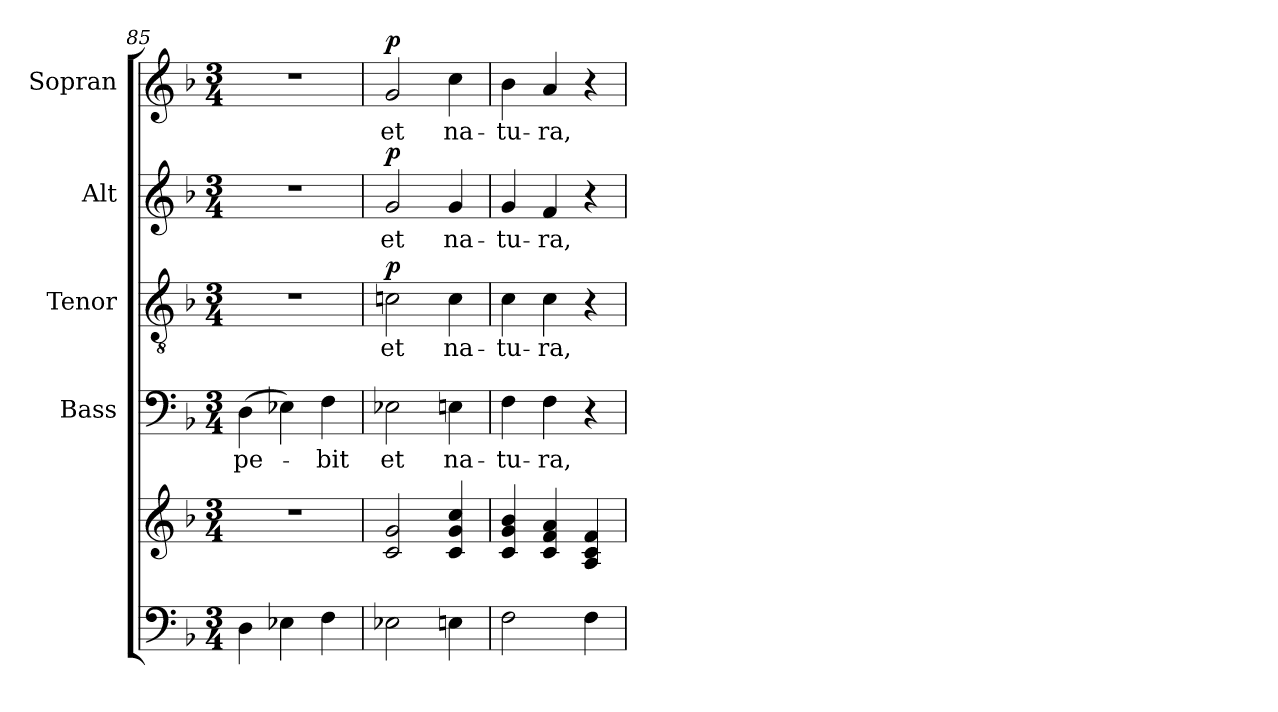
**kern	**kern	**kern	**text	**kern	**text	**dynam	**kern	**text	**dynam	**kern	**text	**dynam
*part5	*part5	*part4	*part4	*part3	*part3	*part3	*part2	*part2	*part2	*part1	*part1	*part1
*staff6	*staff5	*staff4	*staff4	*staff3	*staff3	*staff3	*staff2	*staff2	*staff2	*staff1	*staff1	*staff1
*	*	*I"Bass	*	*I"Tenor	*	*	*I"Alt	*	*	*I"Sopran	*	*
*	*	*I'B.	*	*I'T.	*	*	*I'A.	*	*	*I'S.	*	*
*clefF4	*clefG2	*clefF4	*	*clefGv2	*	*	*clefG2	*	*	*clefG2	*	*
*k[b-]	*k[b-]	*k[b-]	*	*k[b-]	*	*	*k[b-]	*	*	*k[b-]	*	*
*F:	*F:	*F:	*	*F:	*	*	*F:	*	*	*F:	*	*
*M3/4	*M3/4	*M3/4	*	*M3/4	*	*	*M3/4	*	*	*M3/4	*	*
=85	=85	=85	=85	=85	=85	=85	=85	=85	=85	=85	=85	=85
!	!	!	!LO:LY:b	!	!	!	!	!	!	!	!	!
4D\	2.r	(>4D\	-pe-	2.r	.	.	2.r	.	.	2.r	.	.
4E-X\	.	4E-X\)	.	.	.	.	.	.	.	.	.	.
!	!	!	!LO:LY:b	!	!	!	!	!	!	!	!	!
4F\	.	4F\	-bit	.	.	.	.	.	.	.	.	.
!!LO:LB:g=z
=86	=86	=86	=86	=86	=86	=86	=86	=86	=86	=86	=86	=86
!	!	!	!LO:LY:b	!	!LO:LY:b	!LO:DY:a	!	!LO:LY:b	!LO:DY:a	!	!LO:LY:b	!LO:DY:a
2E-X\	2c/ 2g/	2E-X\	et	2cn\	et	p	2g/	et	p	2g/	et	p
!	!	!	!LO:LY:b	!	!LO:LY:b	!	!	!LO:LY:b	!	!	!LO:LY:b	!
4En\	4c/ 4g/ 4cc/	4En\	na-	4c\	na-	.	4g/	na-	.	4cc\	na-	.
=87	=87	=87	=87	=87	=87	=87	=87	=87	=87	=87	=87	=87
!	!	!	!LO:LY:b	!	!LO:LY:b	!	!	!LO:LY:b	!	!	!LO:LY:b	!
2F\	4c/ 4g/ 4b-/	4F\	-tu-	4c\	-tu-	.	4g/	-tu-	.	4b-\	-tu-	.
!	!	!	!LO:LY:b	!	!LO:LY:b	!	!	!LO:LY:b	!	!	!LO:LY:b	!
.	4c/ 4f/ 4a/	4F\	-ra,	4c\	-ra,	.	4f/	-ra,	.	4a/	-ra,	.
4F\	4A/ 4c/ 4f/	4r	.	4r	.	.	4r	.	.	4r	.	.
=	=	=	=	=	=	=	=	=	=	=	=	=
*-	*-	*-	*-	*-	*-	*-	*-	*-	*-	*-	*-	*-
